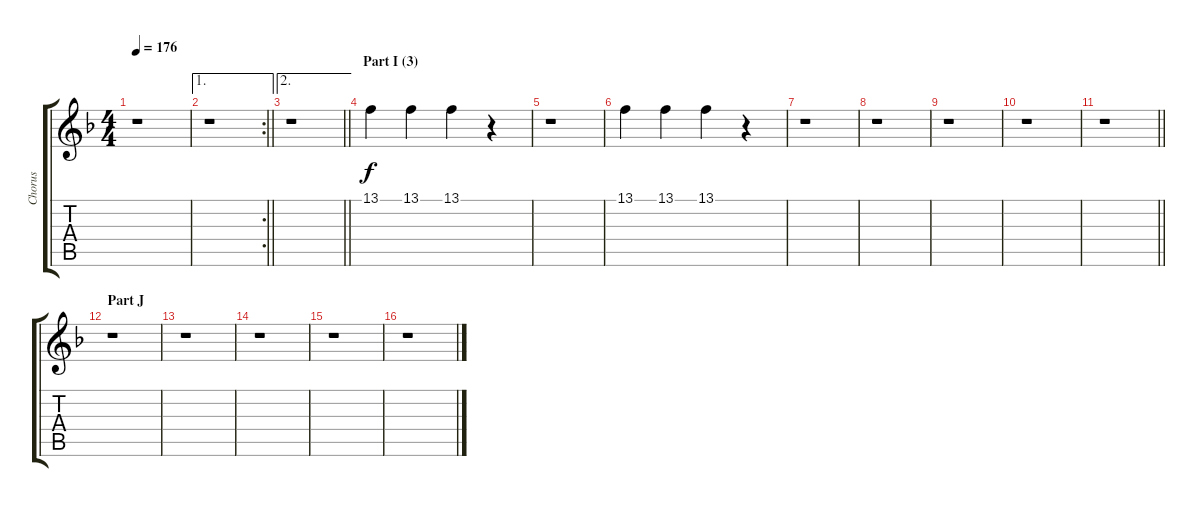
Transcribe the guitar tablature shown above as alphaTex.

\track ("Chorus" "Chorus") {instrument trumpet}
\staff {score tabs}
\tuning (E4 B3 G3 D3 A2 E2) {hide}
\ts (4 4)
\tempo 176
\clef g2
\ks f
r.1{dy f} |
\ae 1
\rc 2
\barLineRight lightlight
r.1 |
\ae 2
\barLineRight lightlight
r.1 |
\section ("" "Part I (3)")
13.1.4 13.1.4 13.1.4 r.4 |
r.1 |
13.1.4 13.1.4 13.1.4 r.4 |
r.1 |
r.1 |
r.1 |
r.1 |
\barLineRight lightlight
r.1 |
\section ("" "Part J")
r.1 |
r.1 |
r.1 |
r.1 |
r.1
